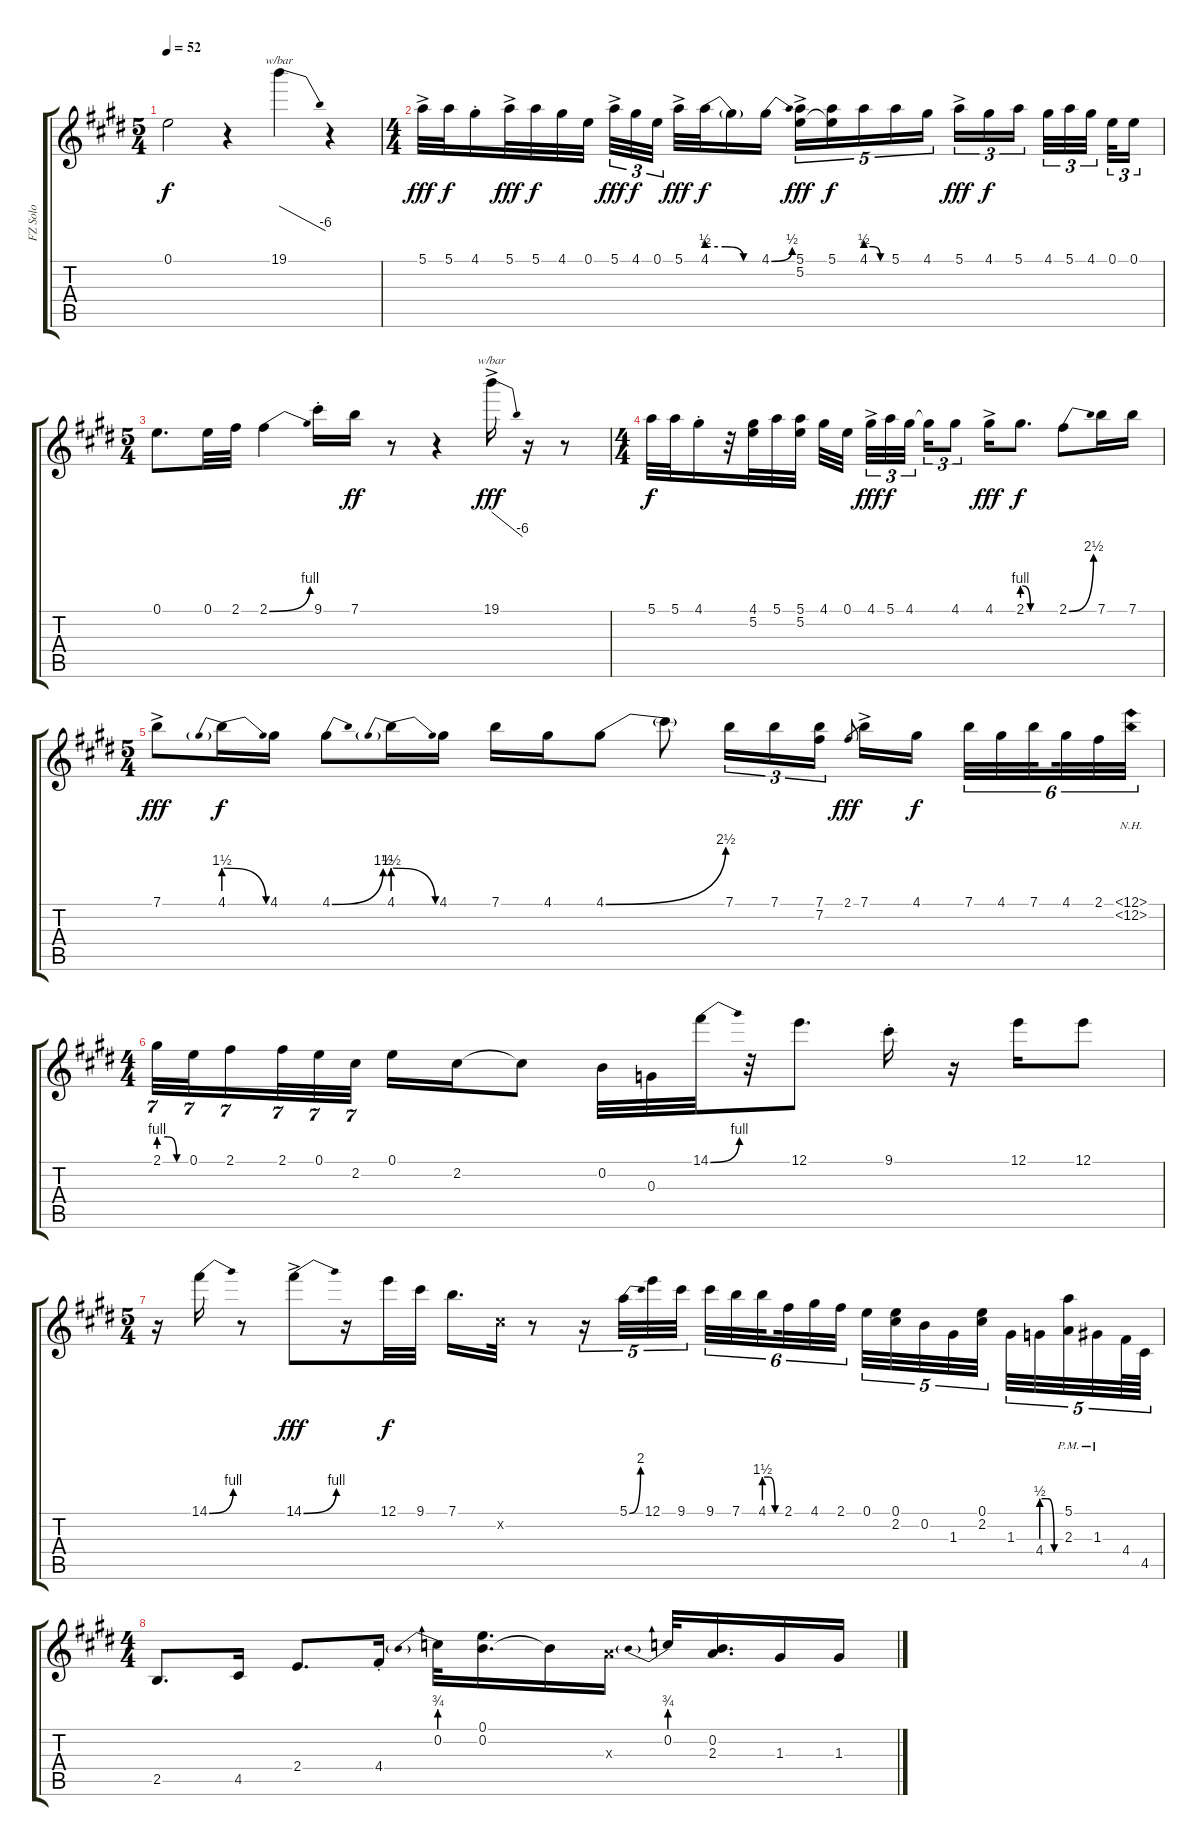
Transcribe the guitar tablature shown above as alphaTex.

\track ("FZ Solo" "FZ Solo") {instrument overdrivenguitar}
\staff {score tabs}
\tuning (E4 B3 G3 D3 A2 E2) {hide}
\ts (5 4)
\tempo 52
\clef g2
\ks e
0.1.2{dy f} r.4 19.1.4{tbe (dive default 0 0 60 -24)} r.4 |
\ts (4 4)
5.1{ac}.32{dy fff} 5.1.32{dy f} 4.1{st}.16 5.1{ac}.32{dy fff} 5.1.32{dy f} 4.1.32 0.1.32 5.1{ac}.32{tu (3 2) dy fff} 4.1.32{tu (3 2) dy f} 0.1.32{tu (3 2) beam splitsecondary} 5.1{ac}.32{dy fff} 4.1{be (custom 0 2 20 2 40 0 60 0)}.32{dy f} 4.1{t}.16 4.1{be (bend 0 0 60 2)}.16 (5.1{ac} 5.2).16{tu (5 4) dy fff} (5.1 5.2{t}).16{tu (5 4) dy f} 4.1{be (custom 0 2 20 2 40 0 60 0)}.16{tu (5 4)} 5.1.16{tu (5 4)} 4.1.16{tu (5 4)} 5.1{ac}.16{tu (3 2) dy fff} 4.1.16{tu (3 2) dy f} 5.1.16{tu (3 2) beam splitsecondary} 4.1.32{tu (3 2)} 5.1.32{tu (3 2)} 4.1.32{tu (3 2) beam splitsecondary} 0.1.32{tu (3 2)} 0.1.16{tu (3 2)} |
\ts (5 4)
0.1.8{d} 0.1.32 2.1.32 2.1{be (bend 0 0 60 4)}.4 9.1{st}.16 7.1.16{dy ff} r.8 r.4 19.1{ac}.16{tbe (dive default 0 0 60 -24) dy fff} r.16 r.8 |
\ts (4 4)
5.1.32{dy f} 5.1.32 4.1{st}.16 r.32 (4.1 5.2).32 5.1.32 (5.1 5.2).32 4.1.32 0.1.32{beam splitsecondary} 4.1{ac}.32{tu (3 2) dy fff} 5.1.32{tu (3 2) dy f} 4.1.32{tu (3 2) beam splitsecondary} 4.1{t}.16{tu (3 2)} 4.1.8{tu (3 2)} 4.1{ac}.16{dy fff} 2.1{be (custom 0 4 15 0 30 0 45 0 60 0)}.8{d dy f} 2.1{be (bend 0 0 60 10)}.8 7.1.16 7.1.16 |
\ts (5 4)
7.1{ac}.8{dy fff} 4.1{be (prebendrelease 0 6 60 0)}.16{dy f} 4.1.16 4.1{be (bend 0 0 60 6)}.8 4.1{be (prebendrelease 0 6 60 0)}.16 4.1.16 7.1.16 4.1.16 4.1{be (bend 0 0 60 10)}.8 4.1{t}.8 7.1.16{tu (3 2)} 7.1.16{tu (3 2)} (7.1 7.2).16{tu (3 2)} 2.1.8{gr dy fff} 7.1{ac}.16 4.1.16{dy f beam splitsecondary} 7.1.32{tu (6 4)} 4.1.32{tu (6 4)} 7.1.32{tu (6 4) beam splitsecondary} 4.1.32{tu (6 4)} 2.1.32{tu (6 4)} (12.1{nh} 12.2{nh}).32{tu (6 4)} |
\ts (4 4)
2.1{be (custom 0 4 20 4 40 0 60 0)}.32{tu (7 4)} 0.1.32{tu (7 4)} 2.1.16{tu (7 4)} 2.1.32{tu (7 4)} 0.1.32{tu (7 4)} 2.2.32{tu (7 4) beam splitsecondary} 0.1.16 2.2.16 2.2{t}.8 0.2.32 0.3.32 14.1{be (bend 0 0 60 4)}.32 r.32 12.1.8{d} 9.1{st}.16 r.16 12.1.16 12.1.8 |
\ts (5 4)
r.16 14.1{be (bend 0 0 60 4)}.16 r.8 14.1{be (bend 0 0 60 4) ac}.8{dy fff} r.16 12.1.32{dy f} 9.1.32 7.1.16{d} 2.2{x}.32 r.8 r.16{tu (5 4)} 5.1{be (bend 0 0 60 8)}.32{tu (5 4)} 12.1.32{tu (5 4)} 9.1.32{tu (5 4) beam splitsecondary} 9.1.32{tu (6 4)} 7.1.32{tu (6 4)} 4.1{be (custom 0 6 20 6 40 0 60 0)}.32{tu (6 4) beam splitsecondary} 2.1.32{tu (6 4)} 4.1.32{tu (6 4)} 2.1.32{tu (6 4)} 0.1.32{tu (5 4)} (0.1 2.2).32{tu (5 4)} 0.2.32{tu (5 4)} 1.3.32{tu (5 4)} (0.1 2.2).32{tu (5 4) beam splitsecondary} 1.3.32{tu (5 4)} 4.4{be (custom 0 2 20 2 40 0 60 0)}.32{tu (5 4)} (5.1{pm} 2.3).32{tu (5 4)} 1.3{pm}.32{tu (5 4)} 4.4.64{tu (5 4)} 4.5.64{tu (5 4)} |
\ts (4 4)
2.5.8{d} 4.5.16 2.4.8{d} 4.4{st}.16 0.2{be (prebend 0 3 60 3)}.32 (0.1 0.2).16{d} 0.2{t}.16 2.3{x}.16 0.2{be (prebend 0 3 60 3)}.32 (0.2 2.3).16{d} 1.3.16 1.3.16
